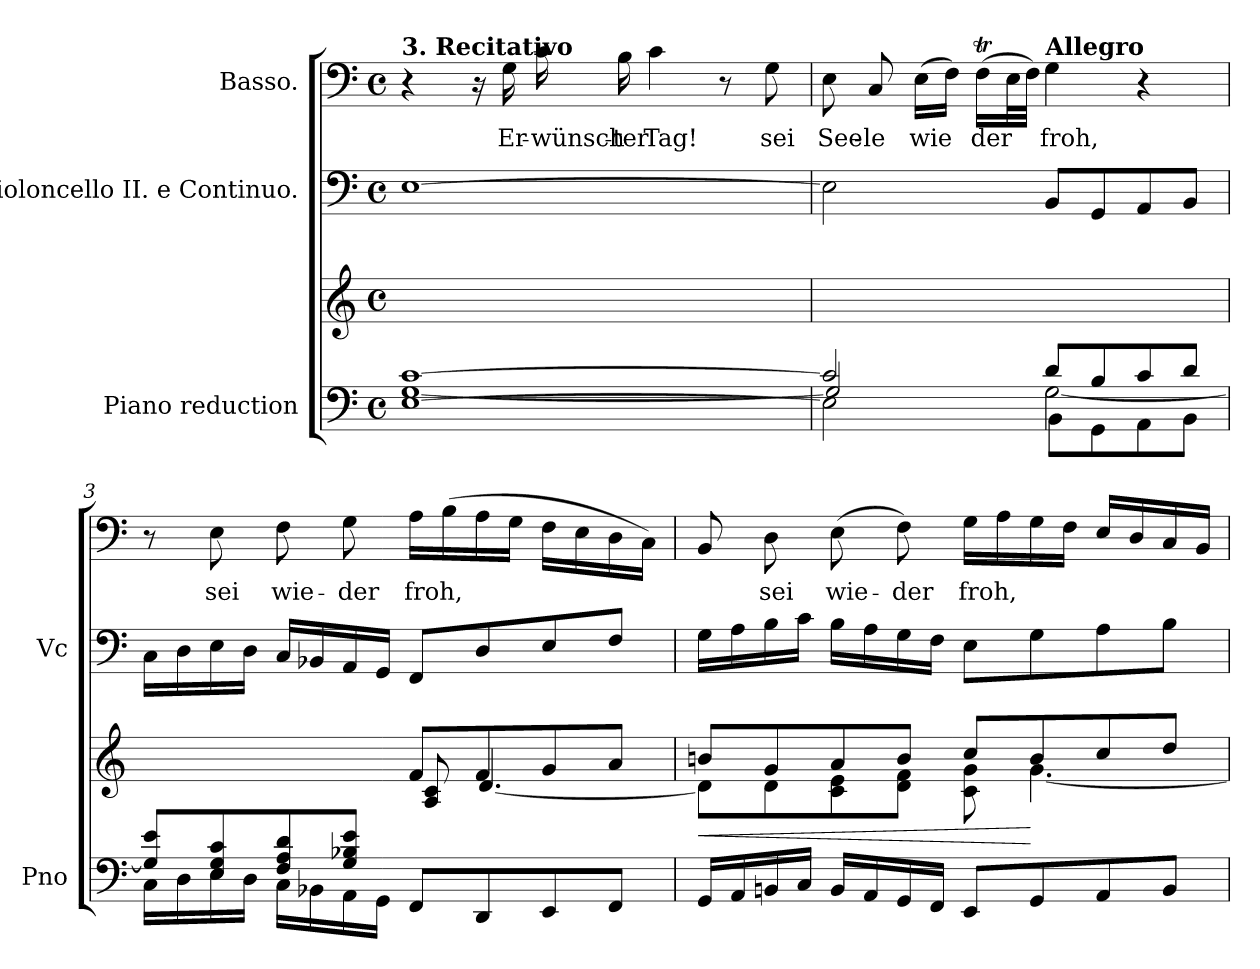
**kern	**kern	**dynam	**kern	**kern	**text
*part3	*part3	*part3	*part2	*part1	*part1
*staff4	*staff3	*staff3/4	*staff2	*staff1	*staff1
*I"Piano reduction	*	*	*I"Violoncello II.  e Continuo.	*I"Basso.	*
*I'Pno	*	*	*I'Vc	*	*
*stria5	*stria5	*	*	*	*
*clefF4	*clefG2	*	*clefF4	*clefF4	*
*k[]	*k[]	*	*k[]	*k[]	*
*M4/4	*M4/4	*	*M4/4	*M4/4	*
*met(c)	*met(c)	*	*met(c)	*met(c)	*
=1	=1	=1	=1	=1	=1
*^	*	*	*	*	*
*	*^	*	*	*	*	*
!	!	!	!	!	!	!LO:TX:a:B:t=3. Recitativo	!
[1c	[1G	[1E	1ryy	.	[1E	4r	.
.	.	.	.	.	.	16r	.
!	!	!	!	!	!	!	!LO:LY:b
.	.	.	.	.	.	16G\	Er-
!	!	!	!	!	!	!	!LO:LY:b
.	.	.	.	.	.	16c\	-wünsch-
!	!	!	!	!	!	!	!LO:LY:b
.	.	.	.	.	.	16B\	-ter
!	!	!	!	!	!	!	!LO:LY:b
.	.	.	.	.	.	4c\	Tag!
.	.	.	.	.	.	8r	.
!	!	!	!	!	!	!	!LO:LY:b
.	.	.	.	.	.	8G\	sei
=2	=2	=2	=2	=2	=2	=2	=2
!	!	!	!	!	!	!	!LO:LY:b
2c/]	2G/]	2E\]	1ryy	.	2E\]	8E\	See-
!	!	!	!	!	!	!	!LO:LY:b
.	.	.	.	.	.	8C/	-le
!	!	!	!	!	!	!	!LO:LY:b
.	.	.	.	.	.	(16E\LL	wie
.	.	.	.	.	.	16F\JJ)	.
!	!	!	!	!	!	!	!LO:LY:b
.	.	.	.	.	.	(16FT\LL	der
.	.	.	.	.	.	32E\L	.
.	.	.	.	.	.	32F\JJJ)	.
!	!	!	!	!	!	!LO:TX:a:B:t=Allegro	!
!	!	!	!	!	!	!	!LO:LY:b
8d/L	[2G\	8BB\L	.	.	8BB/L	4G\	froh,
8B/	.	8GG\	.	.	8GG/	.	.
8c/	.	8AA\	.	.	8AA/	4r	.
8d/J	.	8BB\J	.	.	8BB/J	.	.
*	*v	*v	*	*	*	*	*
=3	=3	=3	=3	=3	=3	=3
*	*	*^	*	*	*	*
8G/] 8e/L	16C\LL	2ryy	2ryy	.	16C\LL	8r	.
.	16D\	.	.	.	16D\	.	.
!	!	!	!	!	!	!	!LO:LY:b
8E/ 8G/ 8c/	16E\	.	.	.	16E\	8E\	sei
.	16D\JJ	.	.	.	16D\JJ	.	.
!	!	!	!	!	!	!	!LO:LY:b
8F/ 8A/ 8d/	16C\LL	.	.	.	16C/LL	8F\	wie-
.	16BB-X\	.	.	.	16BB-X/	.	.
!	!	!	!	!	!	!	!LO:LY:b
8G/ 8B-X/ 8e/J	16AA\	.	.	.	16AA/	8G\	-der
.	16GG\JJ	.	.	.	16GG/JJ	.	.
!	!	!	!	!	!	!	!LO:LY:b
2ryy	8FF/L	8f/L	8A/ 8c/	.	8FF/L	16A\LL	froh,
.	.	.	.	.	.	(16B\	.
.	8DD/	8f/	[4.d/	.	8D/	16A\	.
.	.	.	.	.	.	16G\JJ	.
.	8EE/	8g/	.	.	8E/	16F\LL	.
.	.	.	.	.	.	16E\	.
.	8FF/J	8a/J	.	.	8F/J	16D\	.
.	.	.	.	.	.	16C\JJ)	.
*v	*v	*	*	*	*	*	*
=4	=4	=4	=4	=4	=4	=4
!	!	!	!LO:HP:b	!	!	!
16GG/LL	8bn/L	8d\L]	<	16G\LL	8BB/	.
16AA/	.	.	.	16A\	.	.
!	!	!	!	!	!	!LO:LY:b
16BBn/	8g/	8d\	.	16B\	8D\	sei
16C/JJ	.	.	.	16c\JJ	.	.
!	!	!	!	!	!	!LO:LY:b
16BB/LL	8a/	8c\ 8e\	.	16B\LL	(8E\	wie-
16AA/	.	.	.	16A\	.	.
!	!	!	!	!	!	!LO:LY:b
16GG/	8b/J	8d\ 8f\J	.	16G\	8F\)	-der
16FF/JJ	.	.	.	16F\JJ	.	.
!	!	!	!	!	!	!LO:LY:b
8EE/L	8cc/L	8c\ 8g\	.	8E\L	16G\LL	froh,
.	.	.	.	.	16A\	.
8GG/	8b/	[4.g\	[	8G\	16G\	.
.	.	.	.	.	16F\JJ	.
8AA/	8cc/	.	.	8A\	16E/LL	.
.	.	.	.	.	16D/	.
8BB/J	8dd/J	.	.	8B\J	16C/	.
.	.	.	.	.	16BB/JJ	.
*	*v	*v	*	*	*	*
=	=	=	=	=	=
*-	*-	*-	*-	*-	*-
